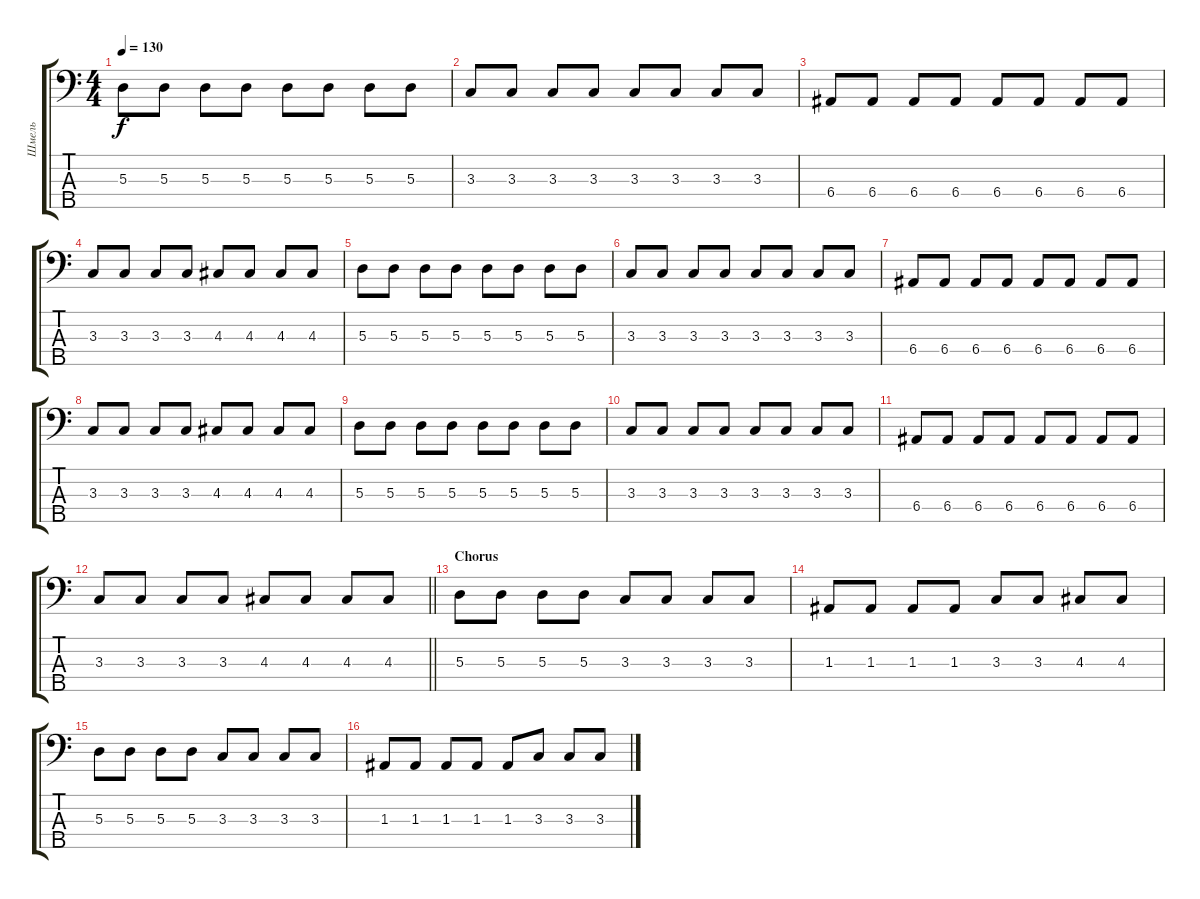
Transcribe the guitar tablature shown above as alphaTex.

\track ("Шмель" "Шмель") {instrument electricbassfinger}
\staff {score tabs}
\tuning (G2 D2 A1 E1 B0) {hide}
\ts (4 4)
\tempo 130
\clef f4
\ks c
5.3.8{dy f} 5.3.8 5.3.8 5.3.8 5.3.8 5.3.8 5.3.8 5.3.8 |
3.3.8 3.3.8 3.3.8 3.3.8 3.3.8 3.3.8 3.3.8 3.3.8 |
6.4.8 6.4.8 6.4.8 6.4.8 6.4.8 6.4.8 6.4.8 6.4.8 |
3.3.8 3.3.8 3.3.8 3.3.8 4.3.8 4.3.8 4.3.8 4.3.8 |
5.3.8 5.3.8 5.3.8 5.3.8 5.3.8 5.3.8 5.3.8 5.3.8 |
3.3.8 3.3.8 3.3.8 3.3.8 3.3.8 3.3.8 3.3.8 3.3.8 |
6.4.8 6.4.8 6.4.8 6.4.8 6.4.8 6.4.8 6.4.8 6.4.8 |
3.3.8 3.3.8 3.3.8 3.3.8 4.3.8 4.3.8 4.3.8 4.3.8 |
5.3.8 5.3.8 5.3.8 5.3.8 5.3.8 5.3.8 5.3.8 5.3.8 |
3.3.8 3.3.8 3.3.8 3.3.8 3.3.8 3.3.8 3.3.8 3.3.8 |
6.4.8 6.4.8 6.4.8 6.4.8 6.4.8 6.4.8 6.4.8 6.4.8 |
\barLineRight lightlight
3.3.8 3.3.8 3.3.8 3.3.8 4.3.8 4.3.8 4.3.8 4.3.8 |
\section ("" "Chorus")
5.3.8 5.3.8 5.3.8 5.3.8 3.3.8 3.3.8 3.3.8 3.3.8 |
1.3.8 1.3.8 1.3.8 1.3.8 3.3.8 3.3.8 4.3.8 4.3.8 |
5.3.8 5.3.8 5.3.8 5.3.8 3.3.8 3.3.8 3.3.8 3.3.8 |
1.3.8 1.3.8 1.3.8 1.3.8 1.3.8 3.3.8 3.3.8 3.3.8
